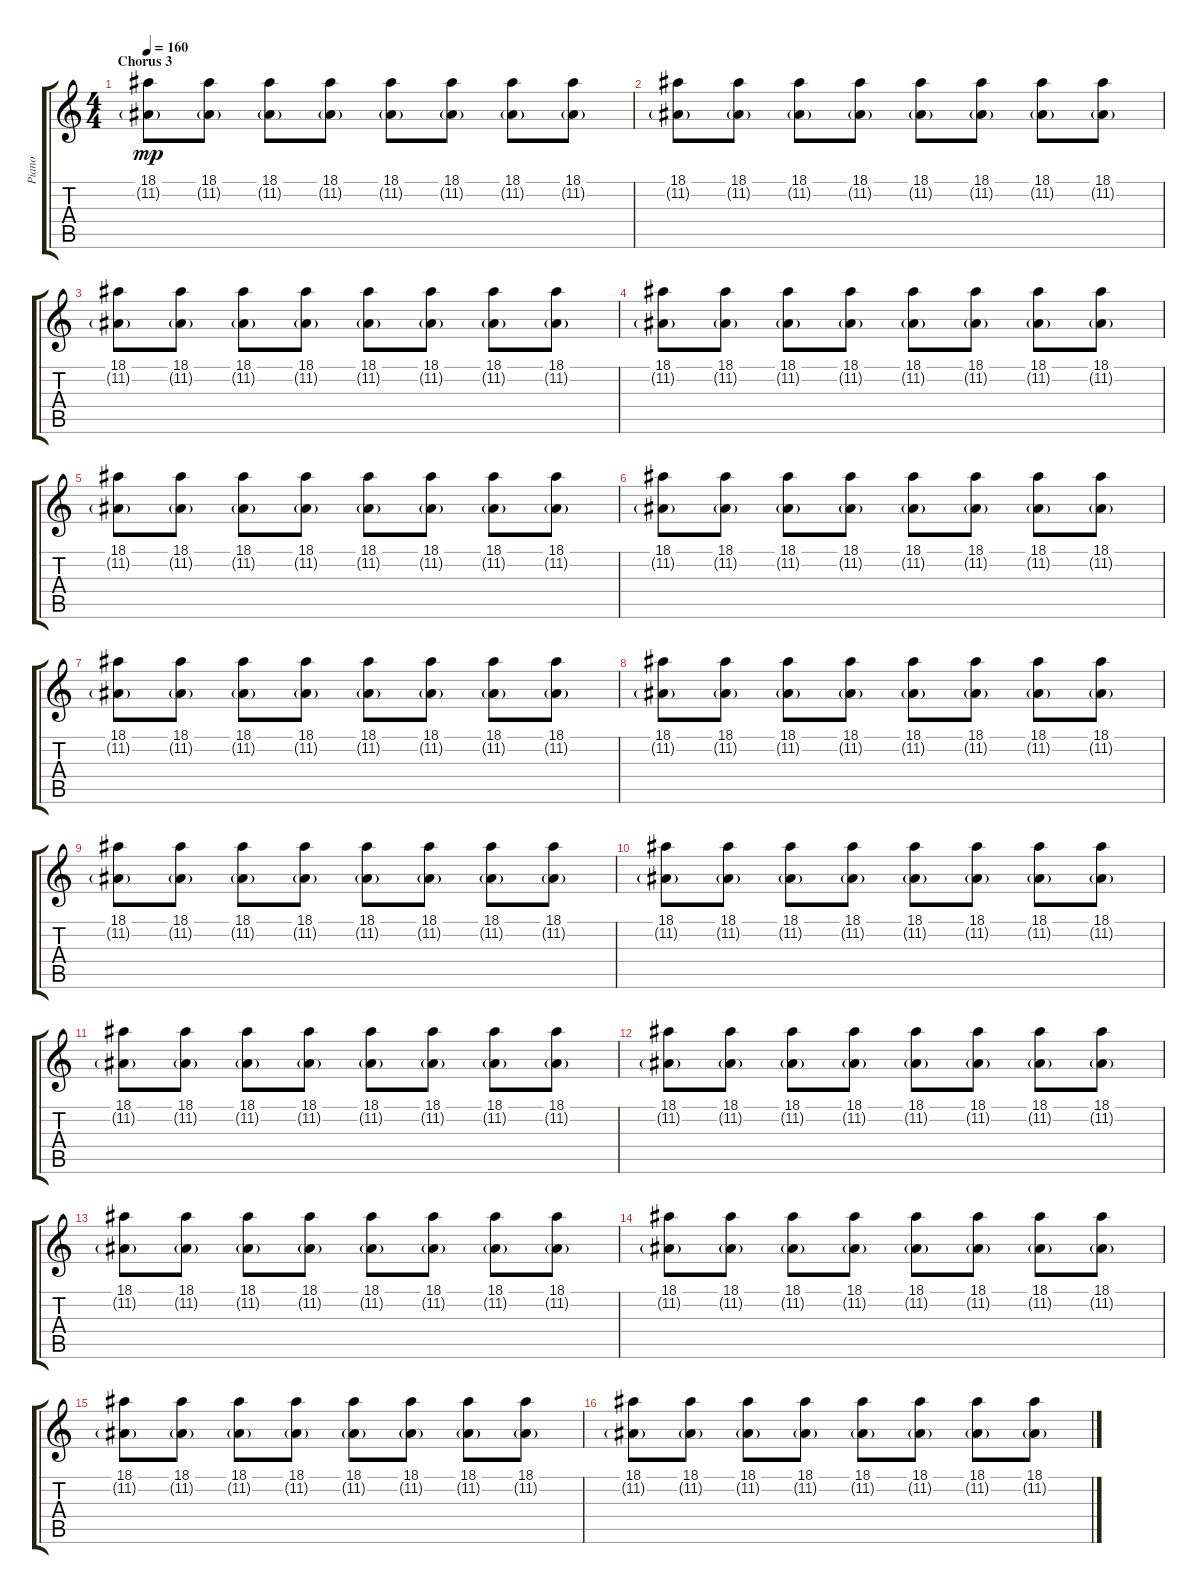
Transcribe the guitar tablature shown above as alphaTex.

\track ("Piano" "Piano") {instrument electricgrandpiano}
\staff {score tabs}
\tuning (E4 B3 G3 D3 A2 E2) {hide}
\ts (4 4)
\section ("" "Chorus 3")
\tempo 160
\clef g2
\ks c
(18.1 11.2{g}).8{dy mp} (18.1 11.2{g}).8 (18.1 11.2{g}).8 (18.1 11.2{g}).8 (18.1 11.2{g}).8 (18.1 11.2{g}).8 (18.1 11.2{g}).8 (18.1 11.2{g}).8 |
(18.1 11.2{g}).8 (18.1 11.2{g}).8 (18.1 11.2{g}).8 (18.1 11.2{g}).8 (18.1 11.2{g}).8 (18.1 11.2{g}).8 (18.1 11.2{g}).8 (18.1 11.2{g}).8 |
(18.1 11.2{g}).8 (18.1 11.2{g}).8 (18.1 11.2{g}).8 (18.1 11.2{g}).8 (18.1 11.2{g}).8 (18.1 11.2{g}).8 (18.1 11.2{g}).8 (18.1 11.2{g}).8 |
(18.1 11.2{g}).8 (18.1 11.2{g}).8 (18.1 11.2{g}).8 (18.1 11.2{g}).8 (18.1 11.2{g}).8 (18.1 11.2{g}).8 (18.1 11.2{g}).8 (18.1 11.2{g}).8 |
(18.1 11.2{g}).8 (18.1 11.2{g}).8 (18.1 11.2{g}).8 (18.1 11.2{g}).8 (18.1 11.2{g}).8 (18.1 11.2{g}).8 (18.1 11.2{g}).8 (18.1 11.2{g}).8 |
(18.1 11.2{g}).8 (18.1 11.2{g}).8 (18.1 11.2{g}).8 (18.1 11.2{g}).8 (18.1 11.2{g}).8 (18.1 11.2{g}).8 (18.1 11.2{g}).8 (18.1 11.2{g}).8 |
(18.1 11.2{g}).8 (18.1 11.2{g}).8 (18.1 11.2{g}).8 (18.1 11.2{g}).8 (18.1 11.2{g}).8 (18.1 11.2{g}).8 (18.1 11.2{g}).8 (18.1 11.2{g}).8 |
(18.1 11.2{g}).8 (18.1 11.2{g}).8 (18.1 11.2{g}).8 (18.1 11.2{g}).8 (18.1 11.2{g}).8 (18.1 11.2{g}).8 (18.1 11.2{g}).8 (18.1 11.2{g}).8 |
(18.1 11.2{g}).8 (18.1 11.2{g}).8 (18.1 11.2{g}).8 (18.1 11.2{g}).8 (18.1 11.2{g}).8 (18.1 11.2{g}).8 (18.1 11.2{g}).8 (18.1 11.2{g}).8 |
(18.1 11.2{g}).8 (18.1 11.2{g}).8 (18.1 11.2{g}).8 (18.1 11.2{g}).8 (18.1 11.2{g}).8 (18.1 11.2{g}).8 (18.1 11.2{g}).8 (18.1 11.2{g}).8 |
(18.1 11.2{g}).8 (18.1 11.2{g}).8 (18.1 11.2{g}).8 (18.1 11.2{g}).8 (18.1 11.2{g}).8 (18.1 11.2{g}).8 (18.1 11.2{g}).8 (18.1 11.2{g}).8 |
(18.1 11.2{g}).8 (18.1 11.2{g}).8 (18.1 11.2{g}).8 (18.1 11.2{g}).8 (18.1 11.2{g}).8 (18.1 11.2{g}).8 (18.1 11.2{g}).8 (18.1 11.2{g}).8 |
(18.1 11.2{g}).8 (18.1 11.2{g}).8 (18.1 11.2{g}).8 (18.1 11.2{g}).8 (18.1 11.2{g}).8 (18.1 11.2{g}).8 (18.1 11.2{g}).8 (18.1 11.2{g}).8 |
(18.1 11.2{g}).8 (18.1 11.2{g}).8 (18.1 11.2{g}).8 (18.1 11.2{g}).8 (18.1 11.2{g}).8 (18.1 11.2{g}).8 (18.1 11.2{g}).8 (18.1 11.2{g}).8 |
(18.1 11.2{g}).8 (18.1 11.2{g}).8 (18.1 11.2{g}).8 (18.1 11.2{g}).8 (18.1 11.2{g}).8 (18.1 11.2{g}).8 (18.1 11.2{g}).8 (18.1 11.2{g}).8 |
(18.1 11.2{g}).8 (18.1 11.2{g}).8 (18.1 11.2{g}).8 (18.1 11.2{g}).8 (18.1 11.2{g}).8 (18.1 11.2{g}).8 (18.1 11.2{g}).8 (18.1 11.2{g}).8
